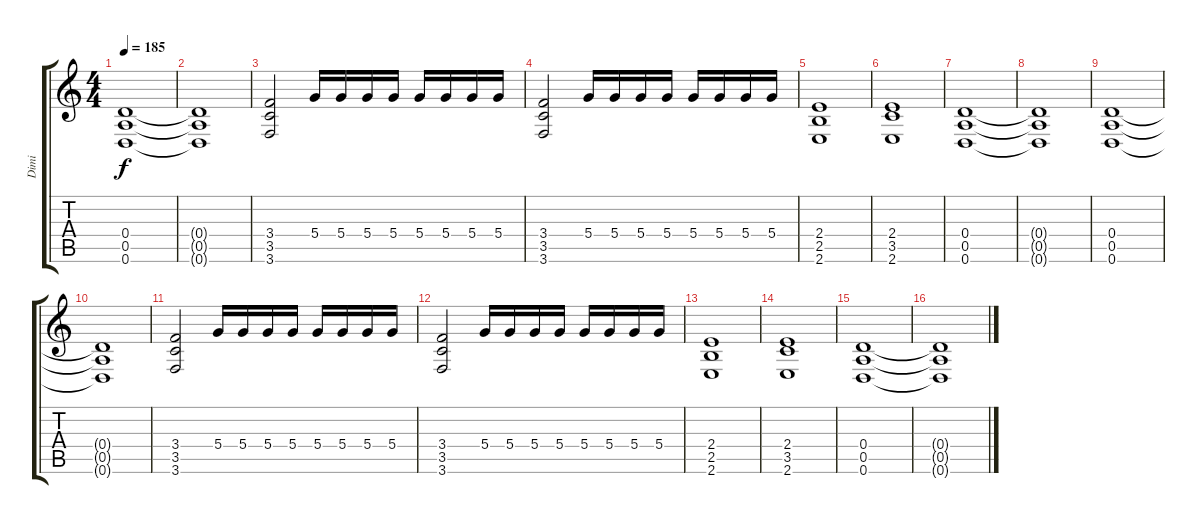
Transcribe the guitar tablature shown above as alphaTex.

\track ("Dimi" "Dimi") {instrument distortionguitar}
\staff {score tabs}
\tuning (E4 B3 G3 D3 A2 D2) {hide}
\ts (4 4)
\tempo 185
\clef g2
\ks c
(0.4 0.5 0.6).1{dy f} |
(0.4{t} 0.5{t} 0.6{t}).1 |
(3.4 3.5 3.6).2 5.4.16 5.4.16 5.4.16 5.4.16 5.4.16 5.4.16 5.4.16 5.4.16 |
(3.4 3.5 3.6).2 5.4.16 5.4.16 5.4.16 5.4.16 5.4.16 5.4.16 5.4.16 5.4.16 |
(2.4 2.5 2.6).1 |
(2.4 3.5 2.6).1 |
(0.4 0.5 0.6).1 |
(0.4{t} 0.5{t} 0.6{t}).1 |
(0.4 0.5 0.6).1 |
(0.4{t} 0.5{t} 0.6{t}).1 |
(3.4 3.5 3.6).2 5.4.16 5.4.16 5.4.16 5.4.16 5.4.16 5.4.16 5.4.16 5.4.16 |
(3.4 3.5 3.6).2 5.4.16 5.4.16 5.4.16 5.4.16 5.4.16 5.4.16 5.4.16 5.4.16 |
(2.4 2.5 2.6).1 |
(2.4 3.5 2.6).1 |
(0.4 0.5 0.6).1 |
(0.4{t} 0.5{t} 0.6{t}).1
